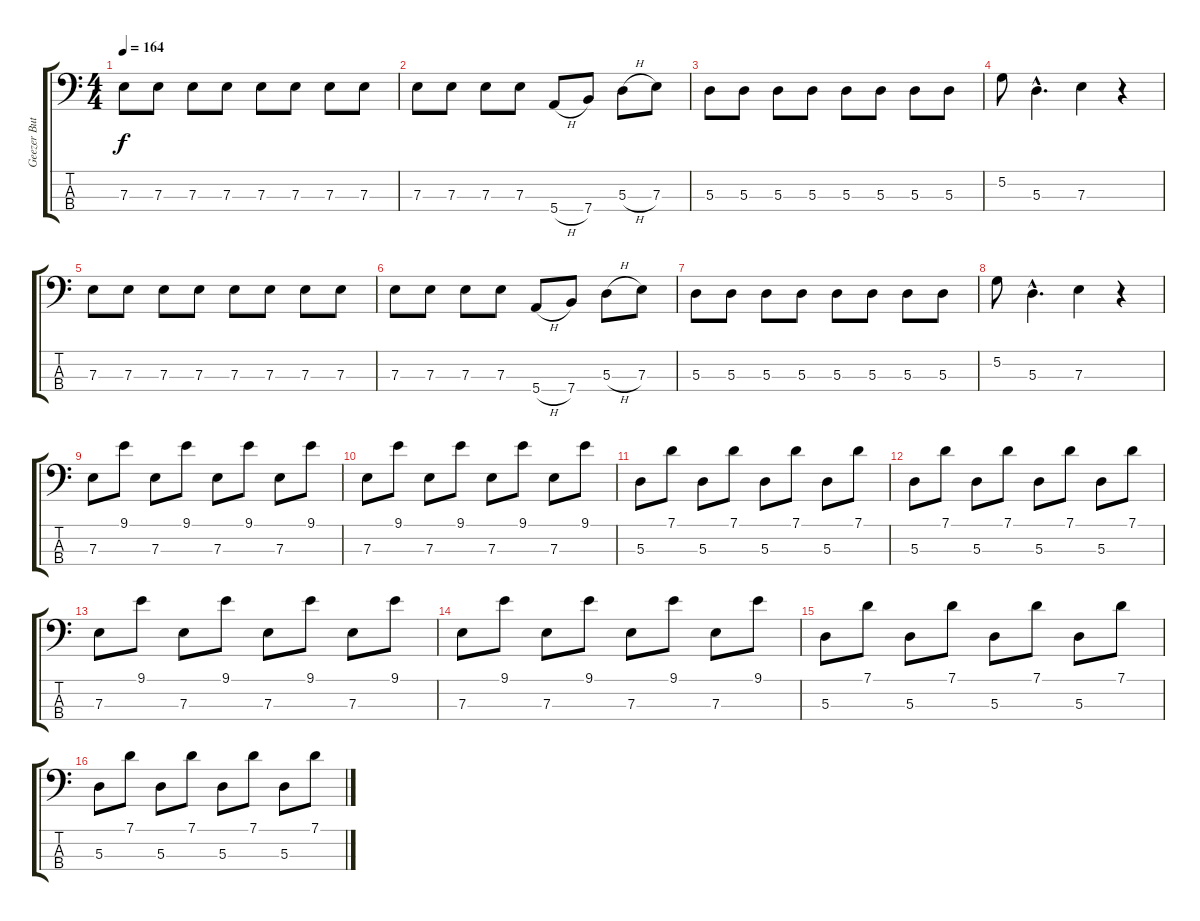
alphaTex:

\track ("Geezer Butler" "Geezer But") {instrument electricbassfinger}
\staff {score tabs}
\tuning (G2 D2 A1 E1) {hide}
\ts (4 4)
\tempo 164
\clef f4
\ks c
7.3.8{dy f} 7.3.8 7.3.8 7.3.8 7.3.8 7.3.8 7.3.8 7.3.8 |
7.3.8 7.3.8 7.3.8 7.3.8 5.4{h}.8 7.4.8 5.3{h}.8 7.3.8 |
5.3.8 5.3.8 5.3.8 5.3.8 5.3.8 5.3.8 5.3.8 5.3.8 |
5.2.8 5.3{hac}.4{d} 7.3.4 r.4 |
7.3.8 7.3.8 7.3.8 7.3.8 7.3.8 7.3.8 7.3.8 7.3.8 |
7.3.8 7.3.8 7.3.8 7.3.8 5.4{h}.8 7.4.8 5.3{h}.8 7.3.8 |
5.3.8 5.3.8 5.3.8 5.3.8 5.3.8 5.3.8 5.3.8 5.3.8 |
5.2.8 5.3{hac}.4{d} 7.3.4 r.4 |
7.3.8 9.1.8 7.3.8 9.1.8 7.3.8 9.1.8 7.3.8 9.1.8 |
7.3.8 9.1.8 7.3.8 9.1.8 7.3.8 9.1.8 7.3.8 9.1.8 |
5.3.8 7.1.8 5.3.8 7.1.8 5.3.8 7.1.8 5.3.8 7.1.8 |
5.3.8 7.1.8 5.3.8 7.1.8 5.3.8 7.1.8 5.3.8 7.1.8 |
7.3.8 9.1.8 7.3.8 9.1.8 7.3.8 9.1.8 7.3.8 9.1.8 |
7.3.8 9.1.8 7.3.8 9.1.8 7.3.8 9.1.8 7.3.8 9.1.8 |
5.3.8 7.1.8 5.3.8 7.1.8 5.3.8 7.1.8 5.3.8 7.1.8 |
5.3.8 7.1.8 5.3.8 7.1.8 5.3.8 7.1.8 5.3.8 7.1.8
